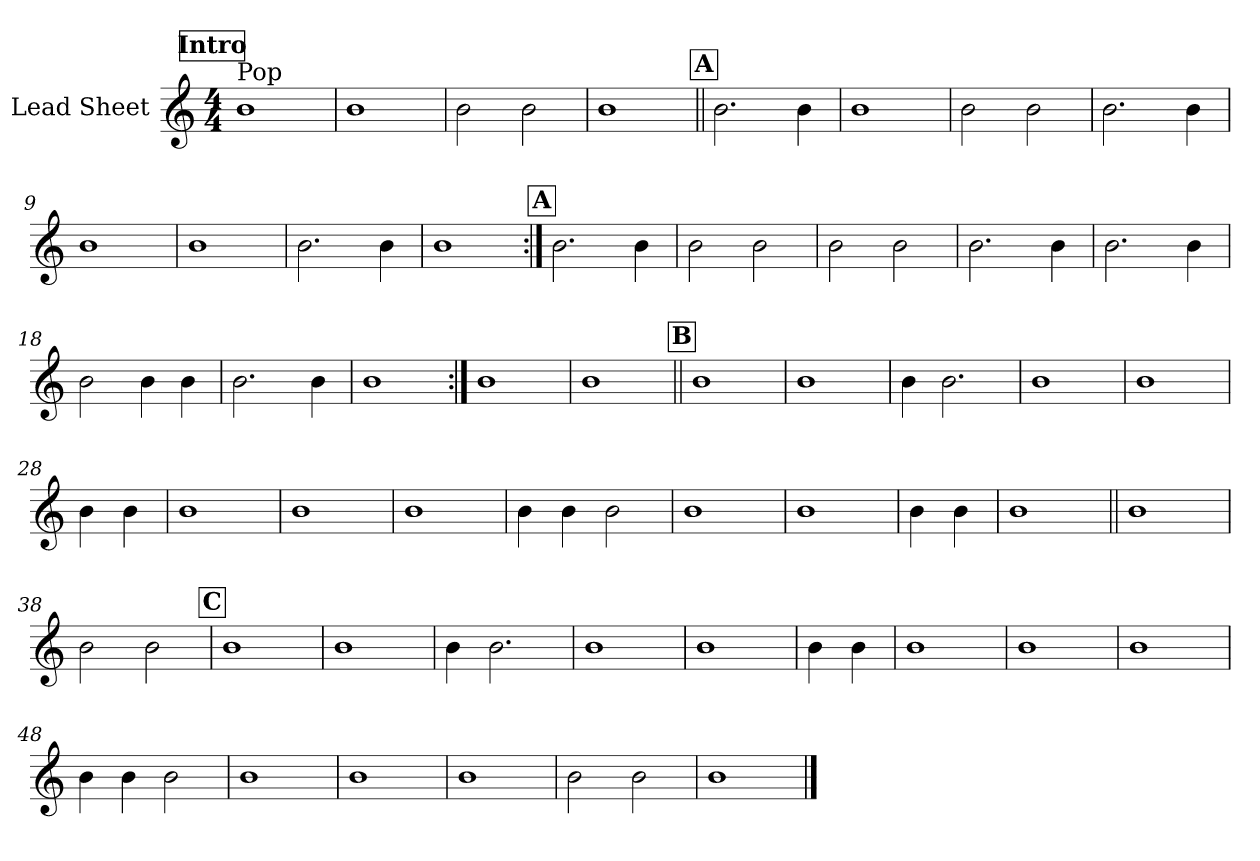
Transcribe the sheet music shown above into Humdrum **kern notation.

**kern
*part1
*staff1
*I"Lead Sheet
*clefG2
*k[]
*M4/4
*MM72
!!LO:REH:place=s1:a:fs=14:t=Intro
=1
!LO:TX:a:t=Pop
1b
=2
1b
=3
2b\
2b\
=4
1b
!!LO:LB:g=z
!!LO:REH:place=s1:a:fs=14:t=A
=5||
2.b\
4b\
=6
1b
=7
2b\
2b\
=8
2.b\
4b\
!!LO:LB:g=z
=9
1b
=10
1b
=11
2.b\
4b\
=12
1b
!!LO:LB:g=z
!!LO:REH:place=s1:a:fs=14:t=A
=13:|!
2.b\
4b\
=14
2b\
2b\
=15
2b\
2b\
=16
2.b\
4b\
!!LO:LB:g=z
=17
2.b\
4b\
=18
2b\
4b\
4b\
=19
2.b\
4b\
=20
1b
!!LO:LB:g=z
=21:|!
1b
=22
1b
!!LO:LB:g=z
!!LO:REH:place=s1:a:fs=14:t=B
=23||
1b
=24
1b
=25
4b\
2.b\
=26
1b
=27
1b
=28
4b\
4b\
=29
1b
=30
1b
!!LO:LB:g=z
=31
1b
=32
4b\
4b\
2b\
=33
1b
=34
1b
=35
4b\
4b\
=36
1b
!!LO:LB:g=z
=37||
1b
=38
2b\
2b\
!!LO:REH:place=s1:a:fs=14:t=C
=39
1b
=40
1b
=41
4b\
2.b\
=42
1b
!!LO:LB:g=z
=43
1b
=44
4b\
4b\
=45
1b
=46
1b
=47
1b
=48
4b\
4b\
2b\
=49
1b
!!LO:PB:g=z
=50
1b
=51
1b
=52
2b\
2b\
=53
1b
==
*-
